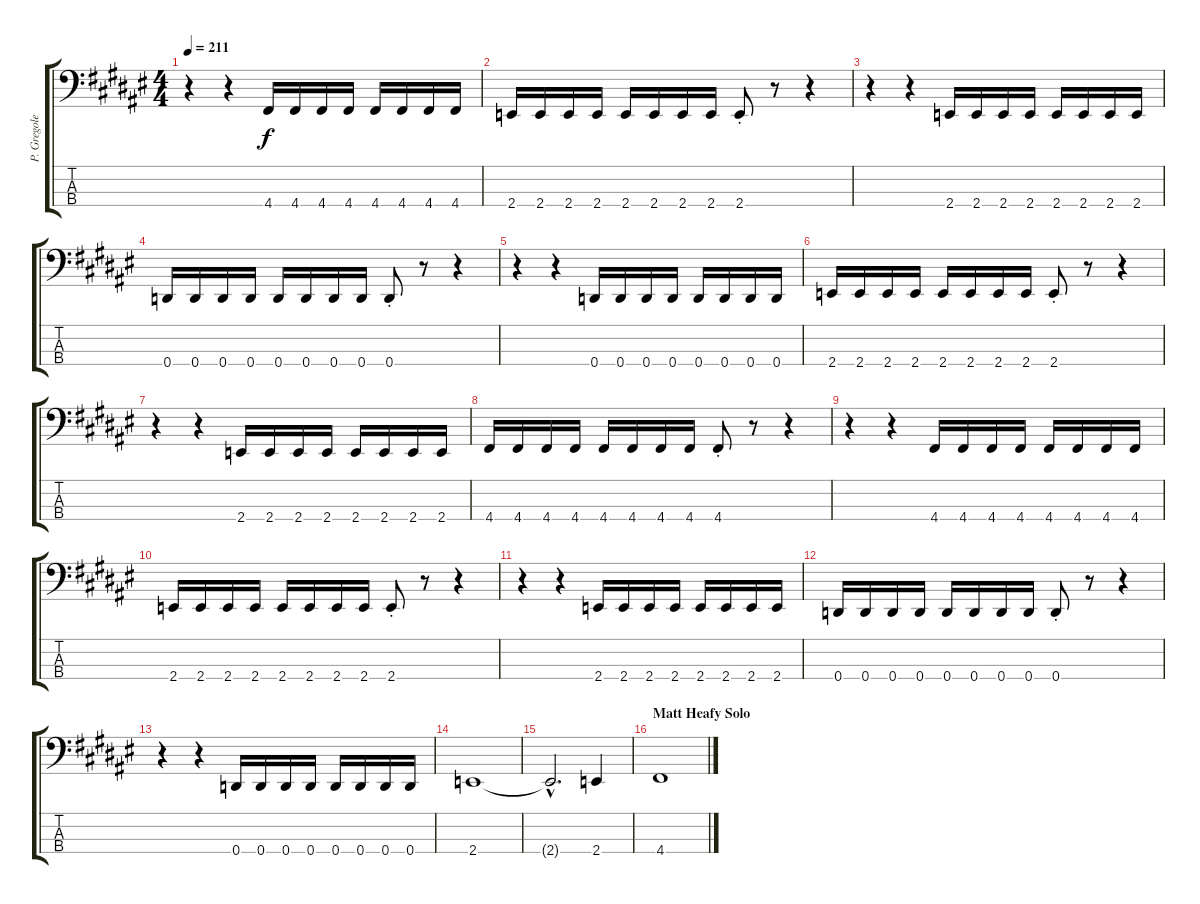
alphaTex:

\track ("P. Gregoletto" "P. Gregole") {instrument electricbassfinger}
\staff {score tabs}
\tuning (G2 D2 A1 D1) {hide}
\ts (4 4)
\tempo 211
\clef f4
\ks d#minor
r.4{dy f} r.4 4.4.16 4.4.16 4.4.16 4.4.16 4.4.16 4.4.16 4.4.16 4.4.16 |
2.4.16 2.4.16 2.4.16 2.4.16 2.4.16 2.4.16 2.4.16 2.4.16 2.4{st}.8 r.8 r.4 |
r.4 r.4 2.4.16 2.4.16 2.4.16 2.4.16 2.4.16 2.4.16 2.4.16 2.4.16 |
0.4.16 0.4.16 0.4.16 0.4.16 0.4.16 0.4.16 0.4.16 0.4.16 0.4{st}.8 r.8 r.4 |
r.4 r.4 0.4.16 0.4.16 0.4.16 0.4.16 0.4.16 0.4.16 0.4.16 0.4.16 |
2.4.16 2.4.16 2.4.16 2.4.16 2.4.16 2.4.16 2.4.16 2.4.16 2.4{st}.8 r.8 r.4 |
r.4 r.4 2.4.16 2.4.16 2.4.16 2.4.16 2.4.16 2.4.16 2.4.16 2.4.16 |
4.4.16 4.4.16 4.4.16 4.4.16 4.4.16 4.4.16 4.4.16 4.4.16 4.4{st}.8 r.8 r.4 |
r.4 r.4 4.4.16 4.4.16 4.4.16 4.4.16 4.4.16 4.4.16 4.4.16 4.4.16 |
2.4.16 2.4.16 2.4.16 2.4.16 2.4.16 2.4.16 2.4.16 2.4.16 2.4{st}.8 r.8 r.4 |
r.4 r.4 2.4.16 2.4.16 2.4.16 2.4.16 2.4.16 2.4.16 2.4.16 2.4.16 |
0.4.16 0.4.16 0.4.16 0.4.16 0.4.16 0.4.16 0.4.16 0.4.16 0.4{st}.8 r.8 r.4 |
r.4 r.4 0.4.16 0.4.16 0.4.16 0.4.16 0.4.16 0.4.16 0.4.16 0.4.16 |
2.4.1 |
2.4{hac t}.2{d} 2.4.4 |
\section ("" "Matt Heafy Solo")
4.4.1
